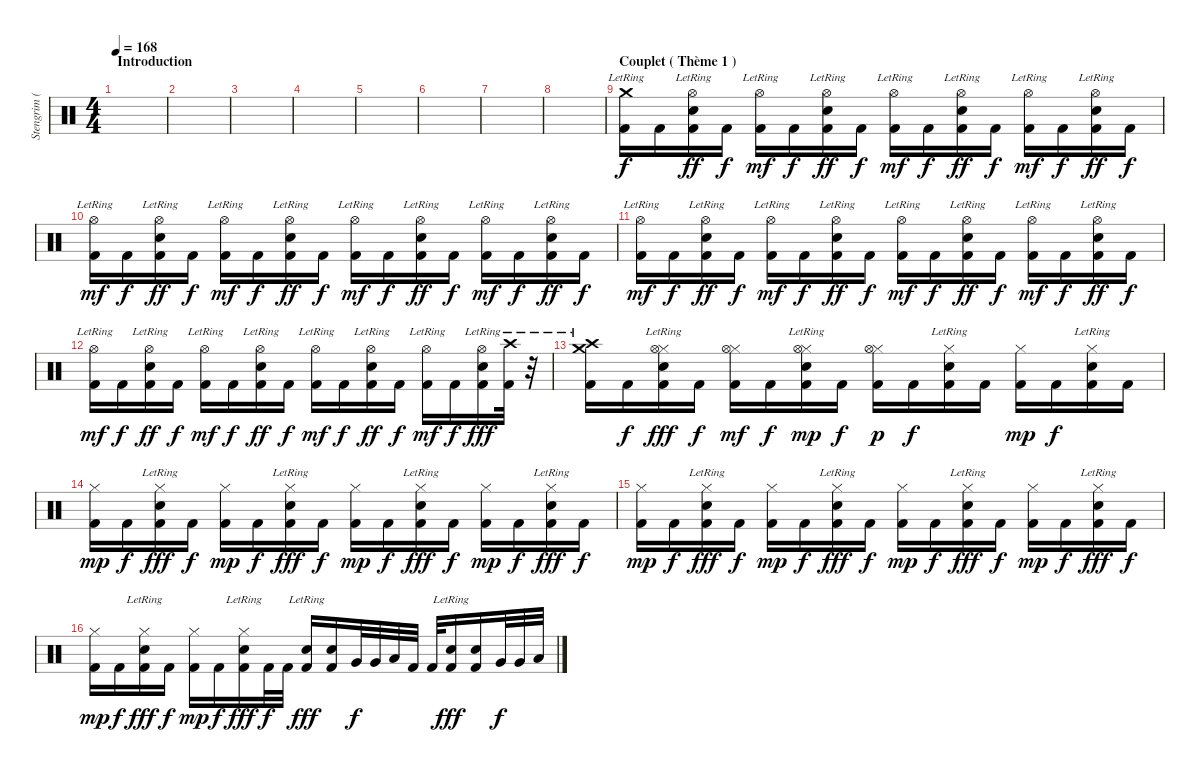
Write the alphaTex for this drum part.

\track ("Stengrim ( Batterie )" "Stengrim (") {instrument percussion}
\staff {score}
\articulation defaults
\ts (4 4)
\section ("" "Introduction")
\tempo 168
\clef neutral
\ks c
|
|
|
|
|
|
|
|
\section ("" "Couplet ( Thème 1 )")
("Crash medium (hit)"{lr} "Kick (hit) 2").16 "Kick (hit) 2".16{dy f} ("Hi-Hat (open)"{lr} "Electric Snare (hit)" "Kick (hit) 2").16{dy ff} "Kick (hit) 2".16{dy f} ("Hi-Hat (open)"{lr} "Kick (hit) 2").16{dy mf} "Kick (hit) 2".16{dy f} ("Hi-Hat (open)"{lr} "Electric Snare (hit)" "Kick (hit) 2").16{dy ff} "Kick (hit) 2".16{dy f} ("Hi-Hat (open)"{lr} "Kick (hit) 2").16{dy mf} "Kick (hit) 2".16{dy f} ("Hi-Hat (open)"{lr} "Electric Snare (hit)" "Kick (hit) 2").16{dy ff} "Kick (hit) 2".16{dy f} ("Hi-Hat (open)"{lr} "Kick (hit) 2").16{dy mf} "Kick (hit) 2".16{dy f} ("Hi-Hat (open)"{lr} "Electric Snare (hit)" "Kick (hit) 2").16{dy ff} "Kick (hit) 2".16{dy f} |
("Hi-Hat (open)"{lr} "Kick (hit) 2").16{dy mf} "Kick (hit) 2".16{dy f} ("Hi-Hat (open)"{lr} "Electric Snare (hit)" "Kick (hit) 2").16{dy ff} "Kick (hit) 2".16{dy f} ("Hi-Hat (open)"{lr} "Kick (hit) 2").16{dy mf} "Kick (hit) 2".16{dy f} ("Hi-Hat (open)"{lr} "Electric Snare (hit)" "Kick (hit) 2").16{dy ff} "Kick (hit) 2".16{dy f} ("Hi-Hat (open)"{lr} "Kick (hit) 2").16{dy mf} "Kick (hit) 2".16{dy f} ("Hi-Hat (open)"{lr} "Electric Snare (hit)" "Kick (hit) 2").16{dy ff} "Kick (hit) 2".16{dy f} ("Hi-Hat (open)"{lr} "Kick (hit) 2").16{dy mf} "Kick (hit) 2".16{dy f} ("Hi-Hat (open)"{lr} "Electric Snare (hit)" "Kick (hit) 2").16{dy ff} "Kick (hit) 2".16{dy f} |
("Hi-Hat (open)"{lr} "Kick (hit) 2").16{dy mf} "Kick (hit) 2".16{dy f} ("Hi-Hat (open)"{lr} "Electric Snare (hit)" "Kick (hit) 2").16{dy ff} "Kick (hit) 2".16{dy f} ("Hi-Hat (open)"{lr} "Kick (hit) 2").16{dy mf} "Kick (hit) 2".16{dy f} ("Hi-Hat (open)"{lr} "Electric Snare (hit)" "Kick (hit) 2").16{dy ff} "Kick (hit) 2".16{dy f} ("Hi-Hat (open)"{lr} "Kick (hit) 2").16{dy mf} "Kick (hit) 2".16{dy f} ("Hi-Hat (open)"{lr} "Electric Snare (hit)" "Kick (hit) 2").16{dy ff} "Kick (hit) 2".16{dy f} ("Hi-Hat (open)"{lr} "Kick (hit) 2").16{dy mf} "Kick (hit) 2".16{dy f} ("Hi-Hat (open)"{lr} "Electric Snare (hit)" "Kick (hit) 2").16{dy ff} "Kick (hit) 2".16{dy f} |
("Hi-Hat (open)"{lr} "Kick (hit) 2").16{dy mf} "Kick (hit) 2".16{dy f} ("Hi-Hat (open)"{lr} "Electric Snare (hit)" "Kick (hit) 2").16{dy ff} "Kick (hit) 2".16{dy f} ("Hi-Hat (open)"{lr} "Kick (hit) 2").16{dy mf} "Kick (hit) 2".16{dy f} ("Hi-Hat (open)"{lr} "Electric Snare (hit)" "Kick (hit) 2").16{dy ff} "Kick (hit) 2".16{dy f} ("Hi-Hat (open)"{lr} "Kick (hit) 2").16{dy mf} "Kick (hit) 2".16{dy f} ("Hi-Hat (open)"{lr} "Electric Snare (hit)" "Kick (hit) 2").16{dy ff} "Kick (hit) 2".16{dy f} ("Hi-Hat (open)"{lr} "Kick (hit) 2").16{dy mf} "Kick (hit) 2".16{dy f} ("Hi-Hat (open)"{lr} "Electric Snare (hit)" "Kick (hit) 2").16{dy fff} ("Crash high (hit)"{lr} "Kick (hit) 2").32 r.32 |
("Crash medium (hit)"{lr} "Crash high (hit)"{lr} "Kick (hit) 2").16 "Kick (hit) 2".16{dy f} ("Hi-Hat (closed)"{lr} "Hi-Hat (open)" "Electric Snare (hit)"{lr} "Kick (hit) 2").16{dy fff} "Kick (hit) 2".16{dy f} ("Hi-Hat (closed)" "Hi-Hat (open)" "Kick (hit) 2").16{dy mf} "Kick (hit) 2".16{dy f} ("Hi-Hat (closed)"{lr} "Hi-Hat (open)" "Electric Snare (hit)"{lr} "Kick (hit) 2").16{dy mp} "Kick (hit) 2".16{dy f} ("Hi-Hat (closed)" "Hi-Hat (open)" "Kick (hit) 2").16{dy p} "Kick (hit) 2".16{dy f} ("Hi-Hat (closed)"{lr} "Electric Snare (hit)"{lr} "Kick (hit) 2").16 "Kick (hit) 2".16 ("Hi-Hat (closed)" "Kick (hit) 2").16{dy mp} "Kick (hit) 2".16{dy f} ("Hi-Hat (closed)"{lr} "Electric Snare (hit)"{lr} "Kick (hit) 2").16 "Kick (hit) 2".16 |
("Hi-Hat (closed)" "Kick (hit) 2").16{dy mp} "Kick (hit) 2".16{dy f} ("Hi-Hat (closed)"{lr} "Electric Snare (hit)"{lr} "Kick (hit) 2").16{dy fff} "Kick (hit) 2".16{dy f} ("Hi-Hat (closed)" "Kick (hit) 2").16{dy mp} "Kick (hit) 2".16{dy f} ("Hi-Hat (closed)"{lr} "Electric Snare (hit)"{lr} "Kick (hit) 2").16{dy fff} "Kick (hit) 2".16{dy f} ("Hi-Hat (closed)" "Kick (hit) 2").16{dy mp} "Kick (hit) 2".16{dy f} ("Hi-Hat (closed)"{lr} "Electric Snare (hit)"{lr} "Kick (hit) 2").16{dy fff} "Kick (hit) 2".16{dy f} ("Hi-Hat (closed)" "Kick (hit) 2").16{dy mp} "Kick (hit) 2".16{dy f} ("Hi-Hat (closed)"{lr} "Electric Snare (hit)"{lr} "Kick (hit) 2").16{dy fff} "Kick (hit) 2".16{dy f} |
("Hi-Hat (closed)" "Kick (hit) 2").16{dy mp} "Kick (hit) 2".16{dy f} ("Hi-Hat (closed)"{lr} "Electric Snare (hit)"{lr} "Kick (hit) 2").16{dy fff} "Kick (hit) 2".16{dy f} ("Hi-Hat (closed)" "Kick (hit) 2").16{dy mp} "Kick (hit) 2".16{dy f} ("Hi-Hat (closed)"{lr} "Electric Snare (hit)"{lr} "Kick (hit) 2").16{dy fff} "Kick (hit) 2".16{dy f} ("Hi-Hat (closed)" "Kick (hit) 2").16{dy mp} "Kick (hit) 2".16{dy f} ("Hi-Hat (closed)"{lr} "Electric Snare (hit)"{lr} "Kick (hit) 2").16{dy fff} "Kick (hit) 2".16{dy f} ("Hi-Hat (closed)" "Kick (hit) 2").16{dy mp} "Kick (hit) 2".16{dy f} ("Hi-Hat (closed)"{lr} "Electric Snare (hit)"{lr} "Kick (hit) 2").16{dy fff} "Kick (hit) 2".16{dy f} |
("Hi-Hat (closed)" "Kick (hit) 2").16{dy mp} "Kick (hit) 2".16{dy f} ("Hi-Hat (closed)"{lr} "Electric Snare (hit)"{lr} "Kick (hit) 2").16{dy fff} "Kick (hit) 2".16{dy f} ("Hi-Hat (closed)" "Kick (hit) 2").16{dy mp} "Kick (hit) 2".16{dy f} ("Hi-Hat (closed)"{lr} "Electric Snare (hit)"{lr} "Kick (hit) 2").16{dy fff} "Kick (hit) 2".32{dy f} "Kick (hit) 2".32 ("Electric Snare (hit)"{lr} "Kick (hit) 2").16{dy fff} ("Electric Snare (hit)"{lr} "Kick (hit) 2").16 "Very Low Tom (hit)".32{dy f} "Very Low Tom (hit)".32 "Low Floor Tom (hit)".32 "Kick (hit) 2".32 "Kick (hit) 2".32 ("Electric Snare (hit)"{lr} "Kick (hit) 2").16{dy fff} ("Electric Snare (hit)"{lr} "Kick (hit) 2").16 "Very Low Tom (hit)".32{dy f} "Very Low Tom (hit)".32 "Low Floor Tom (hit)".32
